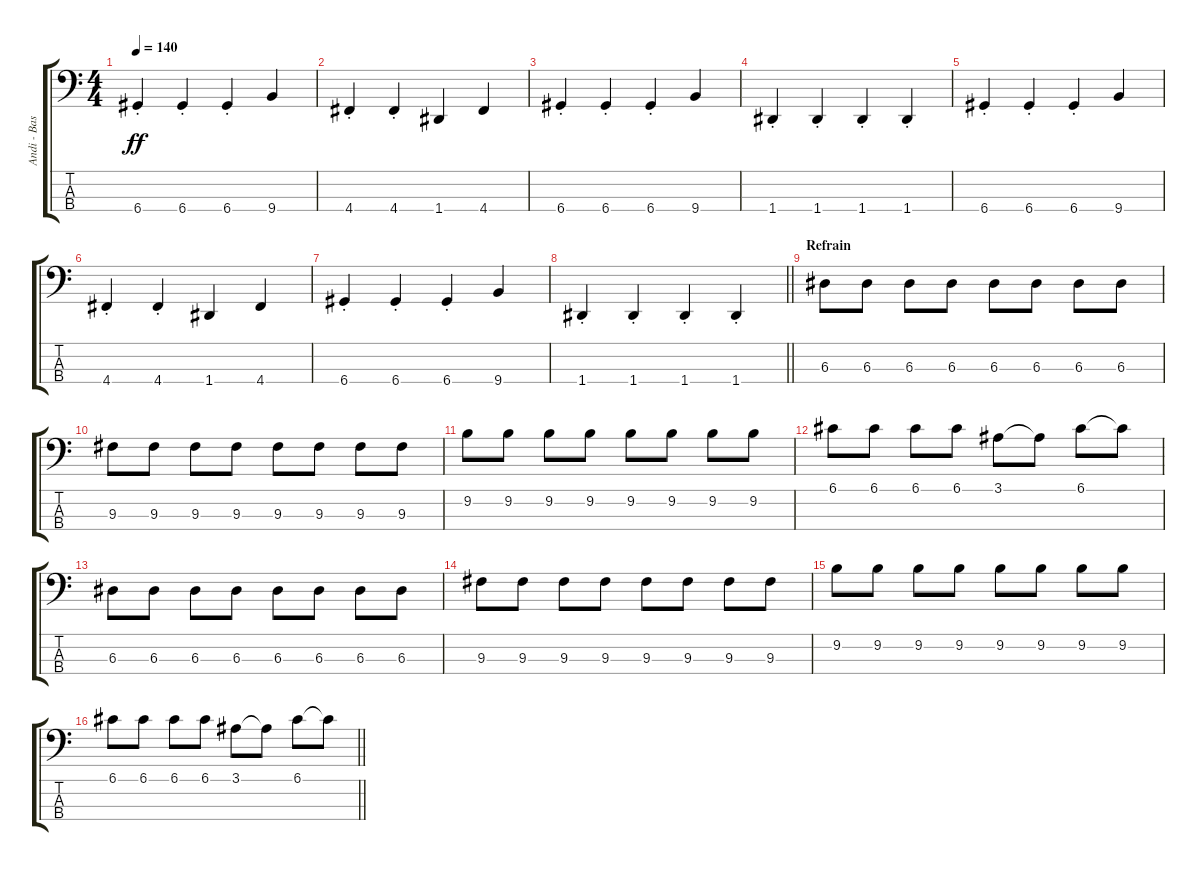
\track ("Andi - Bass" "Andi - Bas") {instrument electricbassfinger}
\staff {score tabs}
\tuning (G2 D2 A1 D1) {hide}
\ts (4 4)
\tempo 140
\clef f4
\ks c
6.4{st}.4{dy ff} 6.4{st}.4 6.4{st}.4 9.4.4 |
4.4{st}.4 4.4{st}.4 1.4.4 4.4.4 |
6.4{st}.4 6.4{st}.4 6.4{st}.4 9.4.4 |
1.4{st}.4 1.4{st}.4 1.4{st}.4 1.4{st}.4 |
6.4{st}.4 6.4{st}.4 6.4{st}.4 9.4.4 |
4.4{st}.4 4.4{st}.4 1.4.4 4.4.4 |
6.4{st}.4 6.4{st}.4 6.4{st}.4 9.4.4 |
\barLineRight lightlight
1.4{st}.4 1.4{st}.4 1.4{st}.4 1.4{st}.4 |
\section ("" "Refrain")
6.3.8 6.3.8 6.3.8 6.3.8 6.3.8 6.3.8 6.3.8 6.3.8 |
9.3.8 9.3.8 9.3.8 9.3.8 9.3.8 9.3.8 9.3.8 9.3.8 |
9.2.8 9.2.8 9.2.8 9.2.8 9.2.8 9.2.8 9.2.8 9.2.8 |
6.1.8 6.1.8 6.1.8 6.1.8 3.1.8 3.1{t}.8 6.1.8 6.1{t}.8 |
6.3.8 6.3.8 6.3.8 6.3.8 6.3.8 6.3.8 6.3.8 6.3.8 |
9.3.8 9.3.8 9.3.8 9.3.8 9.3.8 9.3.8 9.3.8 9.3.8 |
9.2.8 9.2.8 9.2.8 9.2.8 9.2.8 9.2.8 9.2.8 9.2.8 |
\barLineRight lightlight
6.1.8 6.1.8 6.1.8 6.1.8 3.1.8 3.1{t}.8 6.1.8 6.1{t}.8
